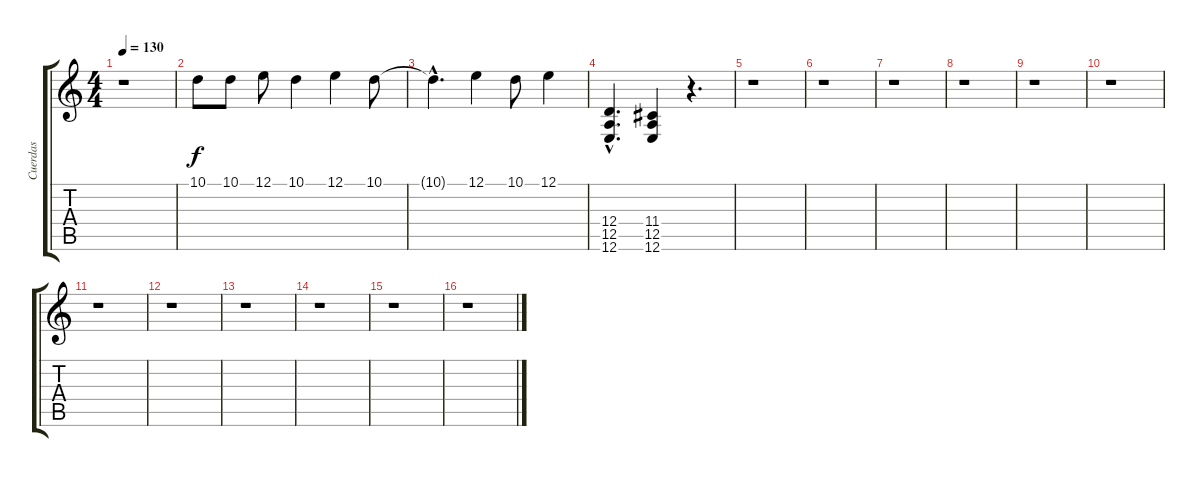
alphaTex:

\track ("Cuerdas" "Cuerdas") {instrument stringensemble1}
\staff {score tabs}
\tuning (E4 B3 G3 D3 A2 E2) {hide}
\ts (4 4)
\tempo 130
\clef g2
\ks c
r.1{dy f} |
10.1.8 10.1.8 12.1.8 10.1.4 12.1.4 10.1.8 |
10.1{hac t}.4{d} 12.1.4 10.1.8 12.1.4 |
(12.4{hac} 12.5{hac} 12.6{hac}).4{d} (11.4 12.5 12.6).4 r.4{d} |
r.1 |
r.1 |
r.1 |
r.1 |
r.1 |
r.1 |
r.1 |
r.1 |
r.1 |
r.1 |
r.1 |
r.1
